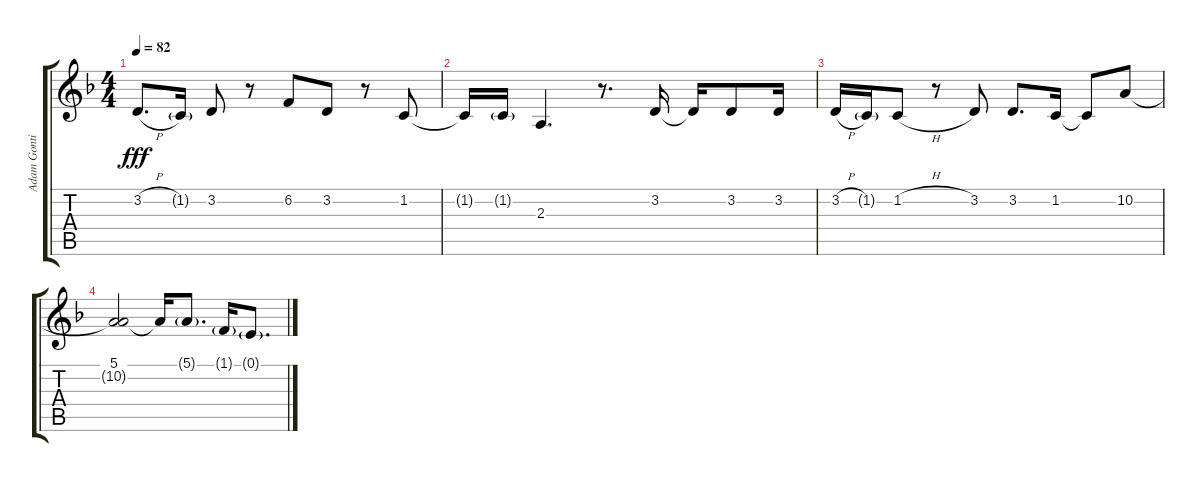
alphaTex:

\track ("Adam Gontier (Vocals)" "Adam Gonti") {instrument lead2sawtooth}
\staff {score tabs}
\tuning (E4 B3 G3 D3 A2 D2) {hide}
\ts (4 4)
\tempo 82
\clef g2
\ks f
3.2{h}.8{d dy fff} 1.2{g}.16 3.2.8 r.8 6.2.8 3.2.8 r.8 1.2.8 |
1.2{t}.16 1.2{g}.16 2.3.4{d} r.8{d} 3.2.16 3.2{t}.16 3.2.8 3.2.16 |
3.2{h}.16 1.2{g}.16 1.2{h}.8 r.8 3.2.8 3.2.8{d} 1.2.16 1.2{t}.8 10.2.8 |
(5.1 10.2{t}).2 5.1{t}.16 5.1{g}.8{d} 1.1{g}.16 0.1{g}.8{d}
